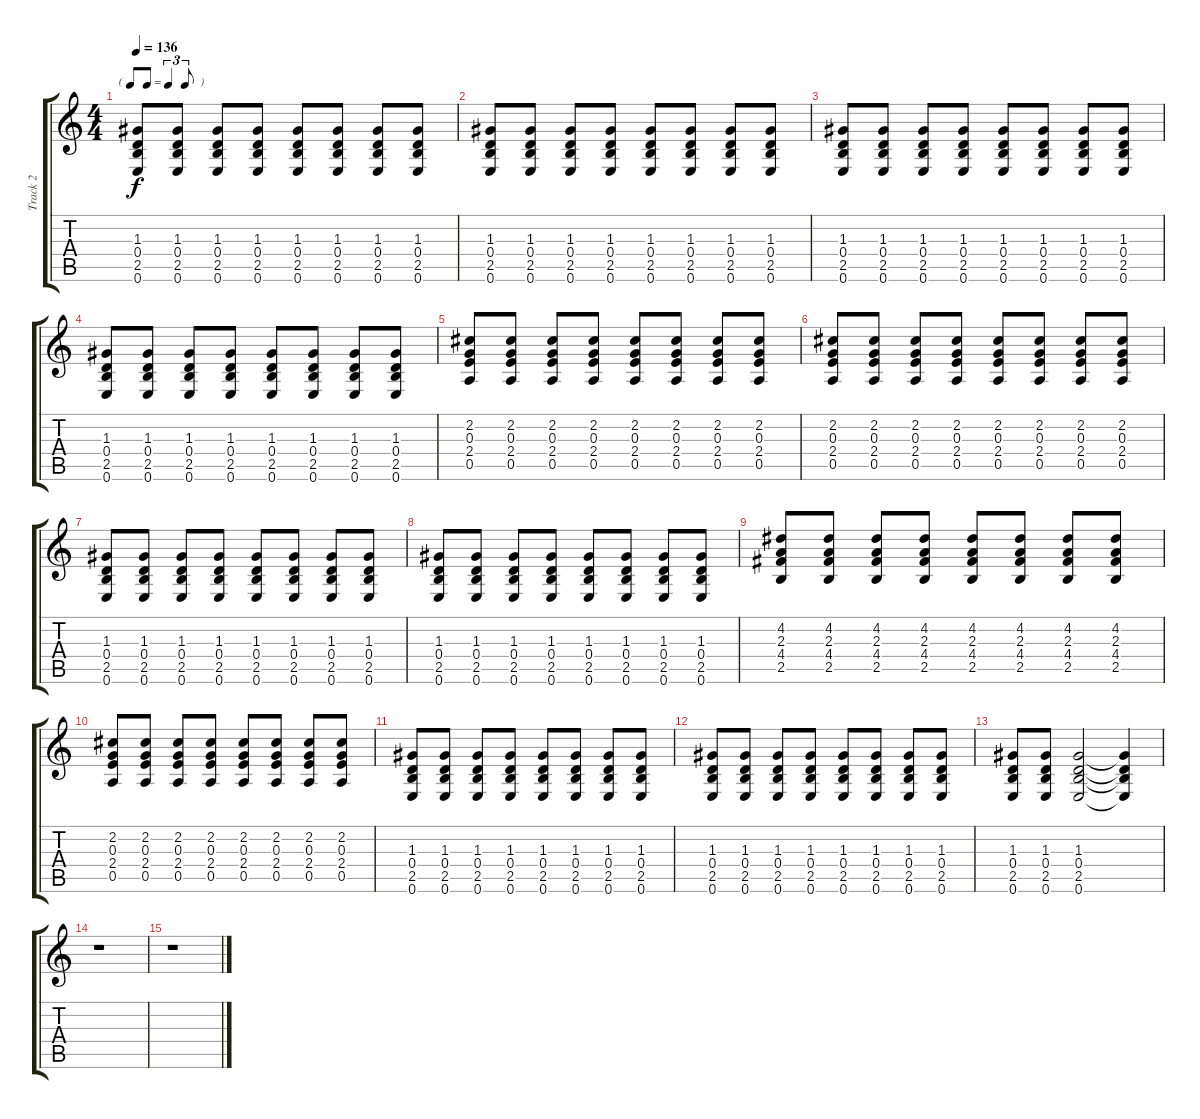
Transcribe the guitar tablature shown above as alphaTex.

\track ("Track 2" "Track 2") {instrument electricguitarjazz}
\staff {score tabs}
\tuning (E4 B3 G3 D3 A2 E2) {hide}
\ts (4 4)
\tf triplet8th
\tempo 136
\clef g2
\ks c
(1.3 0.4 2.5 0.6).8{dy f} (1.3 0.4 2.5 0.6).8 (1.3 0.4 2.5 0.6).8 (1.3 0.4 2.5 0.6).8 (1.3 0.4 2.5 0.6).8 (1.3 0.4 2.5 0.6).8 (1.3 0.4 2.5 0.6).8 (1.3 0.4 2.5 0.6).8 |
(1.3 0.4 2.5 0.6).8 (1.3 0.4 2.5 0.6).8 (1.3 0.4 2.5 0.6).8 (1.3 0.4 2.5 0.6).8 (1.3 0.4 2.5 0.6).8 (1.3 0.4 2.5 0.6).8 (1.3 0.4 2.5 0.6).8 (1.3 0.4 2.5 0.6).8 |
(1.3 0.4 2.5 0.6).8 (1.3 0.4 2.5 0.6).8 (1.3 0.4 2.5 0.6).8 (1.3 0.4 2.5 0.6).8 (1.3 0.4 2.5 0.6).8 (1.3 0.4 2.5 0.6).8 (1.3 0.4 2.5 0.6).8 (1.3 0.4 2.5 0.6).8 |
(1.3 0.4 2.5 0.6).8 (1.3 0.4 2.5 0.6).8 (1.3 0.4 2.5 0.6).8 (1.3 0.4 2.5 0.6).8 (1.3 0.4 2.5 0.6).8 (1.3 0.4 2.5 0.6).8 (1.3 0.4 2.5 0.6).8 (1.3 0.4 2.5 0.6).8 |
(2.2 0.3 2.4 0.5).8 (2.2 0.3 2.4 0.5).8 (2.2 0.3 2.4 0.5).8 (2.2 0.3 2.4 0.5).8 (2.2 0.3 2.4 0.5).8 (2.2 0.3 2.4 0.5).8 (2.2 0.3 2.4 0.5).8 (2.2 0.3 2.4 0.5).8 |
(2.2 0.3 2.4 0.5).8 (2.2 0.3 2.4 0.5).8 (2.2 0.3 2.4 0.5).8 (2.2 0.3 2.4 0.5).8 (2.2 0.3 2.4 0.5).8 (2.2 0.3 2.4 0.5).8 (2.2 0.3 2.4 0.5).8 (2.2 0.3 2.4 0.5).8 |
(1.3 0.4 2.5 0.6).8 (1.3 0.4 2.5 0.6).8 (1.3 0.4 2.5 0.6).8 (1.3 0.4 2.5 0.6).8 (1.3 0.4 2.5 0.6).8 (1.3 0.4 2.5 0.6).8 (1.3 0.4 2.5 0.6).8 (1.3 0.4 2.5 0.6).8 |
(1.3 0.4 2.5 0.6).8 (1.3 0.4 2.5 0.6).8 (1.3 0.4 2.5 0.6).8 (1.3 0.4 2.5 0.6).8 (1.3 0.4 2.5 0.6).8 (1.3 0.4 2.5 0.6).8 (1.3 0.4 2.5 0.6).8 (1.3 0.4 2.5 0.6).8 |
(4.2 2.3 4.4 2.5).8 (4.2 2.3 4.4 2.5).8 (4.2 2.3 4.4 2.5).8 (4.2 2.3 4.4 2.5).8 (4.2 2.3 4.4 2.5).8 (4.2 2.3 4.4 2.5).8 (4.2 2.3 4.4 2.5).8 (4.2 2.3 4.4 2.5).8 |
(2.2 0.3 2.4 0.5).8 (2.2 0.3 2.4 0.5).8 (2.2 0.3 2.4 0.5).8 (2.2 0.3 2.4 0.5).8 (2.2 0.3 2.4 0.5).8 (2.2 0.3 2.4 0.5).8 (2.2 0.3 2.4 0.5).8 (2.2 0.3 2.4 0.5).8 |
(1.3 0.4 2.5 0.6).8 (1.3 0.4 2.5 0.6).8 (1.3 0.4 2.5 0.6).8 (1.3 0.4 2.5 0.6).8 (1.3 0.4 2.5 0.6).8 (1.3 0.4 2.5 0.6).8 (1.3 0.4 2.5 0.6).8 (1.3 0.4 2.5 0.6).8 |
(1.3 0.4 2.5 0.6).8 (1.3 0.4 2.5 0.6).8 (1.3 0.4 2.5 0.6).8 (1.3 0.4 2.5 0.6).8 (1.3 0.4 2.5 0.6).8 (1.3 0.4 2.5 0.6).8 (1.3 0.4 2.5 0.6).8 (1.3 0.4 2.5 0.6).8 |
(1.3 0.4 2.5 0.6).8 (1.3 0.4 2.5 0.6).8 (1.3 0.4 2.5 0.6).2 (1.3{t} 0.4{t} 2.5{t} 0.6{t}).4 |
r.1 |
r.1
